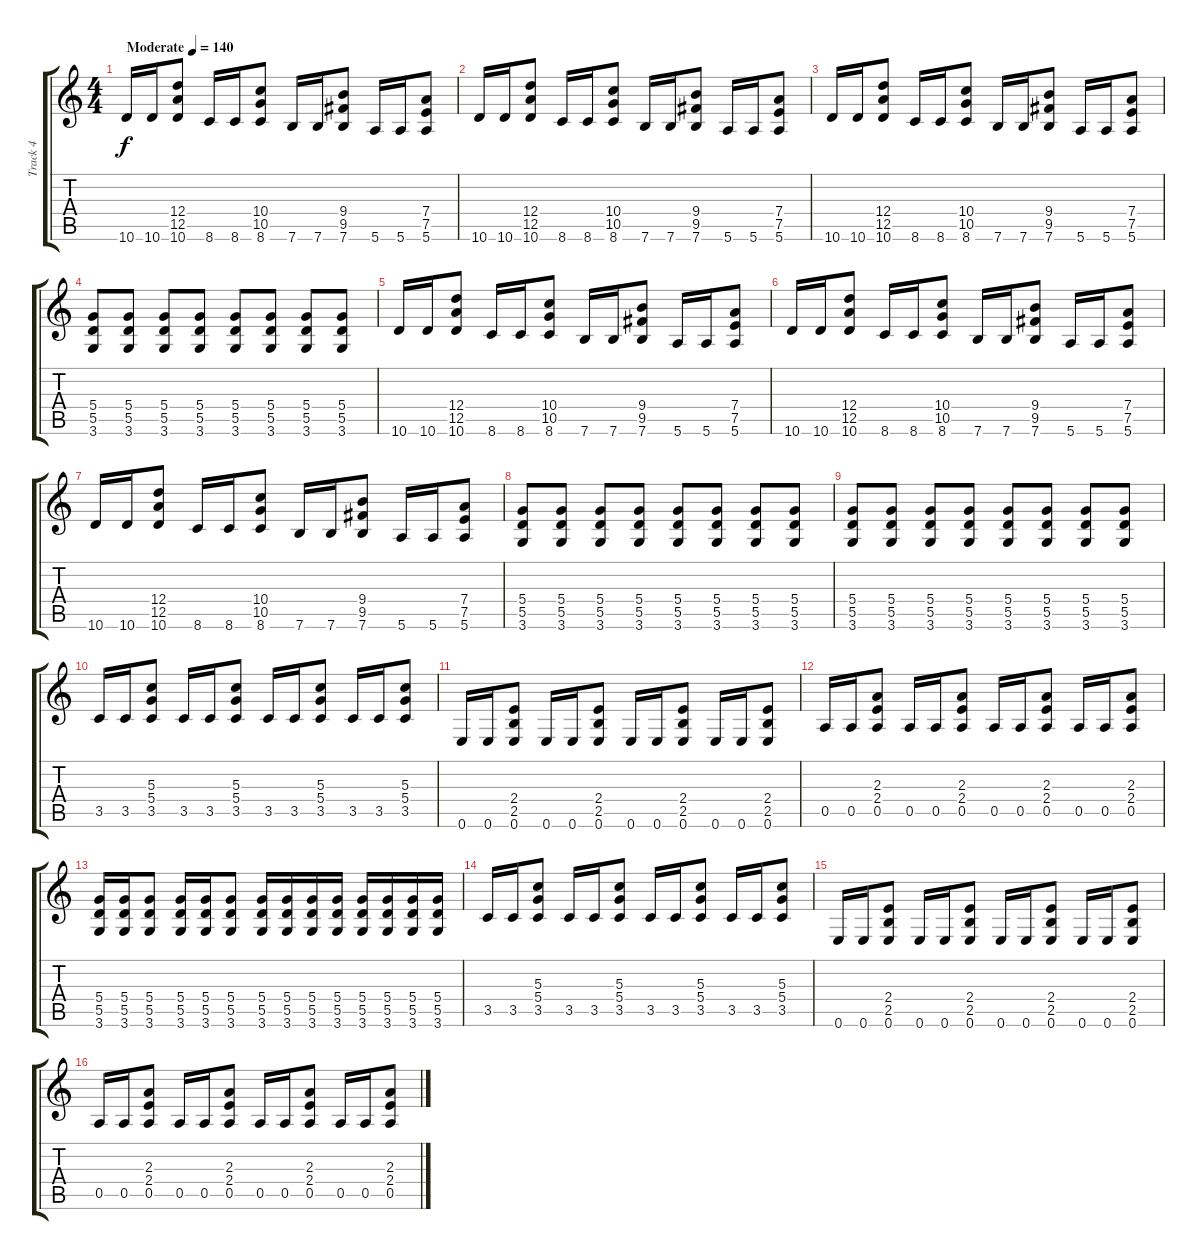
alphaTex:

\track ("Track 4" "Track 4") {instrument distortionguitar}
\staff {score tabs}
\tuning (E4 B3 G3 D3 A2 E2) {hide}
\ts (4 4)
\tempo (140 "Moderate")
\clef g2
\ks c
10.6.16{dy f instrument distortionguitar} 10.6.16 (12.4 12.5 10.6).8 8.6.16 8.6.16 (10.4 10.5 8.6).8 7.6.16 7.6.16 (9.4 9.5 7.6).8 5.6.16 5.6.16 (7.4 7.5 5.6).8 |
10.6.16 10.6.16 (12.4 12.5 10.6).8 8.6.16 8.6.16 (10.4 10.5 8.6).8 7.6.16 7.6.16 (9.4 9.5 7.6).8 5.6.16 5.6.16 (7.4 7.5 5.6).8 |
10.6.16 10.6.16 (12.4 12.5 10.6).8 8.6.16 8.6.16 (10.4 10.5 8.6).8 7.6.16 7.6.16 (9.4 9.5 7.6).8 5.6.16 5.6.16 (7.4 7.5 5.6).8 |
(5.4 5.5 3.6).8 (5.4 5.5 3.6).8 (5.4 5.5 3.6).8 (5.4 5.5 3.6).8 (5.4 5.5 3.6).8 (5.4 5.5 3.6).8 (5.4 5.5 3.6).8 (5.4 5.5 3.6).8 |
10.6.16 10.6.16 (12.4 12.5 10.6).8 8.6.16 8.6.16 (10.4 10.5 8.6).8 7.6.16 7.6.16 (9.4 9.5 7.6).8 5.6.16 5.6.16 (7.4 7.5 5.6).8 |
10.6.16 10.6.16 (12.4 12.5 10.6).8 8.6.16 8.6.16 (10.4 10.5 8.6).8 7.6.16 7.6.16 (9.4 9.5 7.6).8 5.6.16 5.6.16 (7.4 7.5 5.6).8 |
10.6.16 10.6.16 (12.4 12.5 10.6).8 8.6.16 8.6.16 (10.4 10.5 8.6).8 7.6.16 7.6.16 (9.4 9.5 7.6).8 5.6.16 5.6.16 (7.4 7.5 5.6).8 |
(5.4 5.5 3.6).8 (5.4 5.5 3.6).8 (5.4 5.5 3.6).8 (5.4 5.5 3.6).8 (5.4 5.5 3.6).8 (5.4 5.5 3.6).8 (5.4 5.5 3.6).8 (5.4 5.5 3.6).8 |
(5.4 5.5 3.6).8 (5.4 5.5 3.6).8 (5.4 5.5 3.6).8 (5.4 5.5 3.6).8 (5.4 5.5 3.6).8 (5.4 5.5 3.6).8 (5.4 5.5 3.6).8 (5.4 5.5 3.6).8 |
3.5.16 3.5.16 (5.3 5.4 3.5).8 3.5.16 3.5.16 (5.3 5.4 3.5).8 3.5.16 3.5.16 (5.3 5.4 3.5).8 3.5.16 3.5.16 (5.3 5.4 3.5).8 |
0.6.16 0.6.16 (2.4 2.5 0.6).8 0.6.16 0.6.16 (2.4 2.5 0.6).8 0.6.16 0.6.16 (2.4 2.5 0.6).8 0.6.16 0.6.16 (2.4 2.5 0.6).8 |
0.5.16 0.5.16 (2.3 2.4 0.5).8 0.5.16 0.5.16 (2.3 2.4 0.5).8 0.5.16 0.5.16 (2.3 2.4 0.5).8 0.5.16 0.5.16 (2.3 2.4 0.5).8 |
(5.4 5.5 3.6).16 (5.4 5.5 3.6).16 (5.4 5.5 3.6).8 (5.4 5.5 3.6).16 (5.4 5.5 3.6).16 (5.4 5.5 3.6).8 (5.4 5.5 3.6).16 (5.4 5.5 3.6).16 (5.4 5.5 3.6).16 (5.4 5.5 3.6).16 (5.4 5.5 3.6).16 (5.4 5.5 3.6).16 (5.4 5.5 3.6).16 (5.4 5.5 3.6).16 |
3.5.16 3.5.16 (5.3 5.4 3.5).8 3.5.16 3.5.16 (5.3 5.4 3.5).8 3.5.16 3.5.16 (5.3 5.4 3.5).8 3.5.16 3.5.16 (5.3 5.4 3.5).8 |
0.6.16 0.6.16 (2.4 2.5 0.6).8 0.6.16 0.6.16 (2.4 2.5 0.6).8 0.6.16 0.6.16 (2.4 2.5 0.6).8 0.6.16 0.6.16 (2.4 2.5 0.6).8 |
0.5.16 0.5.16 (2.3 2.4 0.5).8 0.5.16 0.5.16 (2.3 2.4 0.5).8 0.5.16 0.5.16 (2.3 2.4 0.5).8 0.5.16 0.5.16 (2.3 2.4 0.5).8
